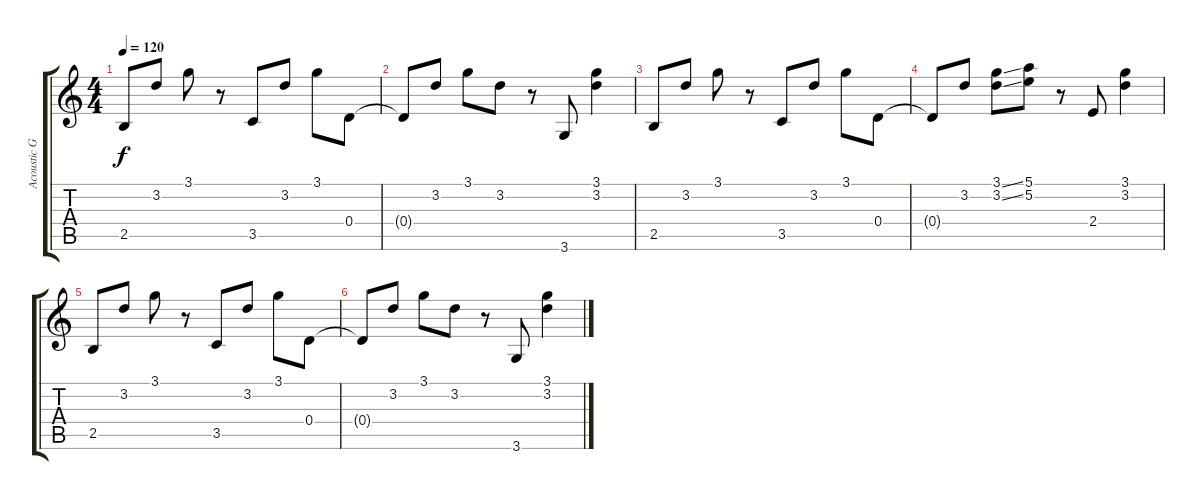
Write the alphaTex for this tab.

\track ("Acoustic Guitar (L)" "Acoustic G") {instrument acousticguitarsteel}
\staff {score tabs}
\tuning (E4 B3 G3 D3 A2 E2) {hide}
\ts (4 4)
\tempo 120
\clef g2
\ks c
2.5.8{dy f} 3.2.8 3.1.8 r.8 3.5.8 3.2.8 3.1.8 0.4.8 |
0.4{t}.8 3.2.8 3.1.8 3.2.8 r.8 3.6.8 (3.1 3.2).4 |
2.5.8 3.2.8 3.1.8 r.8 3.5.8 3.2.8 3.1.8 0.4.8 |
0.4{t}.8 3.2.8 (3.1{ss} 3.2{ss}).8 (5.1 5.2).8 r.8 2.4.8 (3.1 3.2).4 |
2.5.8 3.2.8 3.1.8 r.8 3.5.8 3.2.8 3.1.8 0.4.8 |
0.4{t}.8 3.2.8 3.1.8 3.2.8 r.8 3.6.8 (3.1 3.2).4
